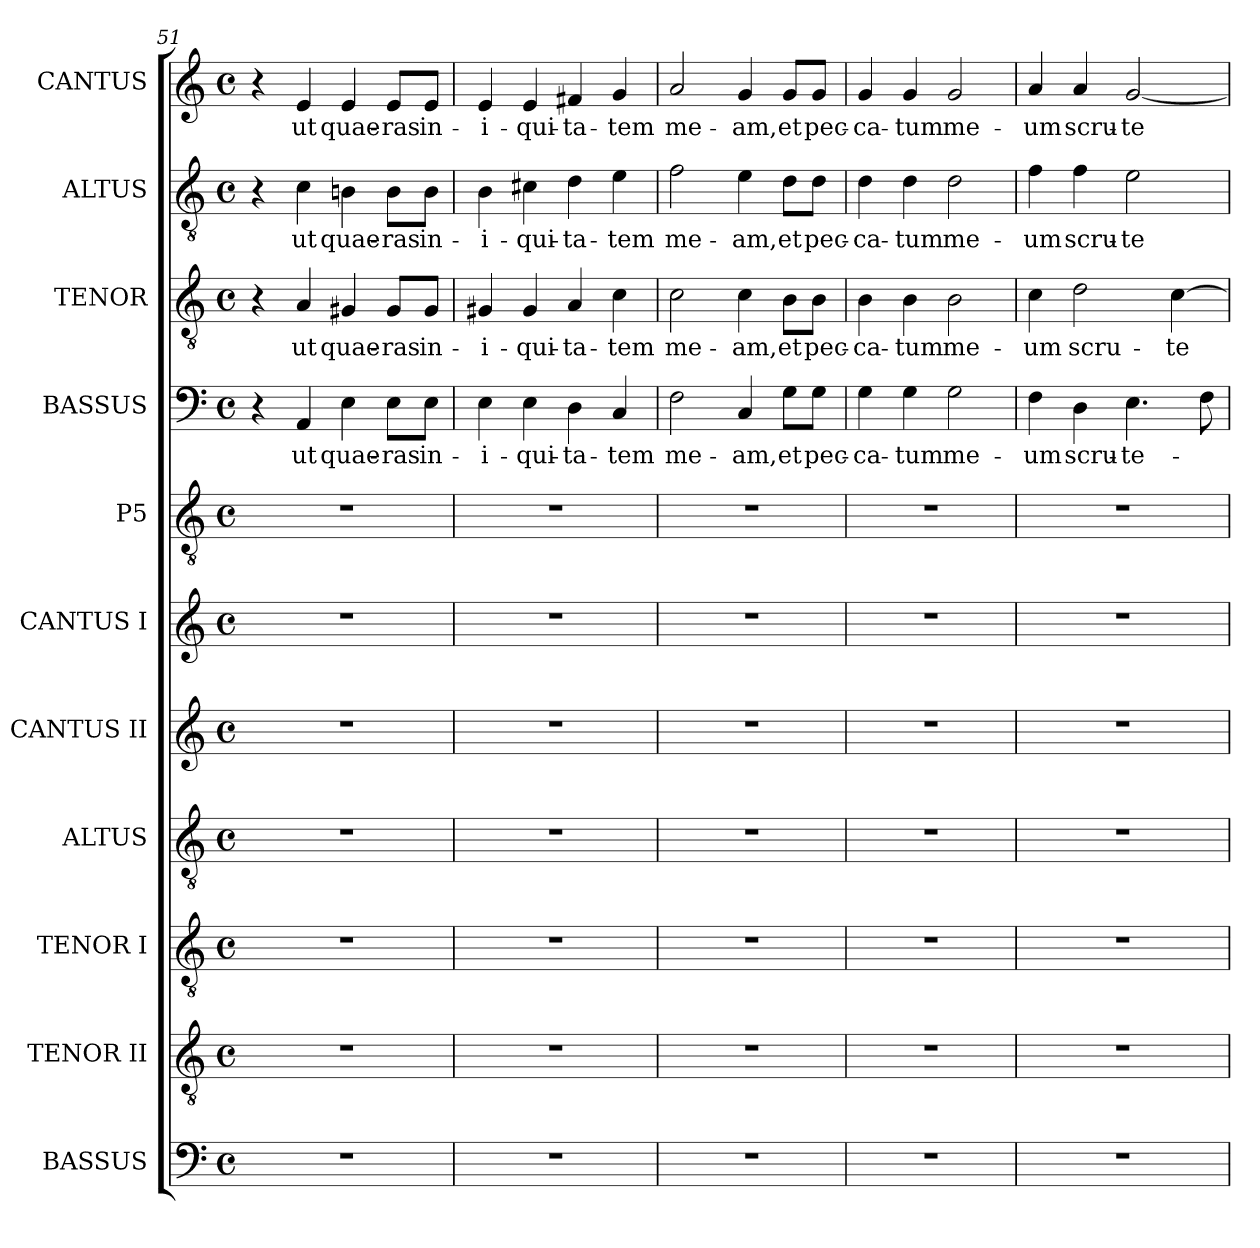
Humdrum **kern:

**kern	**kern	**kern	**kern	**kern	**kern	**kern	**kern	**text	**kern	**text	**kern	**text	**kern	**text
*part11	*part10	*part9	*part8	*part7	*part6	*part5	*part4	*part4	*part3	*part3	*part2	*part2	*part1	*part1
*staff11	*staff10	*staff9	*staff8	*staff7	*staff6	*staff5	*staff4	*staff4	*staff3	*staff3	*staff2	*staff2	*staff1	*staff1
*I"BASSUS	*I"TENOR II	*I"TENOR I	*I"ALTUS	*I"CANTUS II	*I"CANTUS I	*I"P5	*I"BASSUS	*	*I"TENOR	*	*I"ALTUS	*	*I"CANTUS	*
*I'B.	*I'T. II	*I'T. I	*I'A.	*I'C. II	*I'C. I	*	*I'B.	*	*I'T.	*	*I'A.	*	*I'C.	*
*clefF4	*clefGv2	*clefGv2	*clefGv2	*clefG2	*clefG2	*clefGv2	*clefF4	*	*clefGv2	*	*clefGv2	*	*clefG2	*
*	*ITrd7c12	*ITrd7c12	*ITrd7c12	*	*	*ITrd7c12	*	*	*ITrd7c12	*	*ITrd7c12	*	*	*
*k[]	*k[]	*k[]	*k[]	*k[]	*k[]	*k[]	*k[]	*	*k[]	*	*k[]	*	*k[]	*
*a:	*a:	*a:	*a:	*a:	*a:	*a:	*a:	*	*a:	*	*a:	*	*a:	*
*M4/4	*M4/4	*M4/4	*M4/4	*M4/4	*M4/4	*M4/4	*M4/4	*	*M4/4	*	*M4/4	*	*M4/4	*
*met(c)	*met(c)	*met(c)	*met(c)	*met(c)	*met(c)	*met(c)	*met(c)	*	*met(c)	*	*met(c)	*	*met(c)	*
=51	=51	=51	=51	=51	=51	=51	=51	=51	=51	=51	=51	=51	=51	=51
1r	1r	1r	1r	1r	1r	1r	4r	.	4r	.	4r	.	4r	.
!	!	!	!	!	!	!	!	!LO:LY:b:color=#000000	!	!	!	!	!	!
!	!	!	!	!	!	!	!	!	!	!LO:LY:b:color=#000000	!	!	!	!
!	!	!	!	!	!	!	!	!	!	!	!	!LO:LY:b:color=#000000	!	!
!	!	!	!	!	!	!	!	!	!	!	!	!	!	!LO:LY:b:color=#000000
.	.	.	.	.	.	.	4AAi/	ut	4AAi/	ut	4Ci\	ut	4ei/	ut
!	!	!	!	!	!	!	!	!LO:LY:b:color=#000000	!	!	!	!	!	!
!	!	!	!	!	!	!	!	!	!	!LO:LY:b:color=#000000	!	!	!	!
!	!	!	!	!	!	!	!	!	!	!	!	!LO:LY:b:color=#000000	!	!
!	!	!	!	!	!	!	!	!	!	!	!	!	!	!LO:LY:b:color=#000000
.	.	.	.	.	.	.	4Ei\	quae-	4GG#Xi/	quae-	4BBni\	quae-	4ei/	quae-
!	!	!	!	!	!	!	!	!LO:LY:b:color=#000000	!	!	!	!	!	!
!	!	!	!	!	!	!	!	!	!	!LO:LY:b:color=#000000	!	!	!	!
!	!	!	!	!	!	!	!	!	!	!	!	!LO:LY:b:color=#000000	!	!
!	!	!	!	!	!	!	!	!	!	!	!	!	!	!LO:LY:b:color=#000000
.	.	.	.	.	.	.	8Ei\L	-ras	8GG#i/L	-ras	8BBi\L	-ras	8ei/L	-ras
!	!	!	!	!	!	!	!	!LO:LY:b:color=#000000	!	!	!	!	!	!
!	!	!	!	!	!	!	!	!	!	!LO:LY:b:color=#000000	!	!	!	!
!	!	!	!	!	!	!	!	!	!	!	!	!LO:LY:b:color=#000000	!	!
!	!	!	!	!	!	!	!	!	!	!	!	!	!	!LO:LY:b:color=#000000
.	.	.	.	.	.	.	8Ei\J	in-	8GG#i/J	in-	8BBi\J	in-	8ei/J	in-
=52	=52	=52	=52	=52	=52	=52	=52	=52	=52	=52	=52	=52	=52	=52
!	!	!	!	!	!	!	!	!LO:LY:b:color=#000000	!	!	!	!	!	!
!	!	!	!	!	!	!	!	!	!	!LO:LY:b:color=#000000	!	!	!	!
!	!	!	!	!	!	!	!	!	!	!	!	!LO:LY:b:color=#000000	!	!
!	!	!	!	!	!	!	!	!	!	!	!	!	!	!LO:LY:b:color=#000000
1r	1r	1r	1r	1r	1r	1r	4Ei\	-i-	4GG#Xi/	-i-	4BBi\	-i-	4ei/	-i-
!	!	!	!	!	!	!	!	!LO:LY:b:color=#000000	!	!	!	!	!	!
!	!	!	!	!	!	!	!	!	!	!LO:LY:b:color=#000000	!	!	!	!
!	!	!	!	!	!	!	!	!	!	!	!	!LO:LY:b:color=#000000	!	!
!	!	!	!	!	!	!	!	!	!	!	!	!	!	!LO:LY:b:color=#000000
.	.	.	.	.	.	.	4Ei\	-qui-	4GG#i/	-qui-	4C#Xi\	-qui-	4ei/	-qui-
!	!	!	!	!	!	!	!	!LO:LY:b:color=#000000	!	!	!	!	!	!
!	!	!	!	!	!	!	!	!	!	!LO:LY:b:color=#000000	!	!	!	!
!	!	!	!	!	!	!	!	!	!	!	!	!LO:LY:b:color=#000000	!	!
!	!	!	!	!	!	!	!	!	!	!	!	!	!	!LO:LY:b:color=#000000
.	.	.	.	.	.	.	4Di\	-ta-	4AAi/	-ta-	4Di\	-ta-	4f#Xi/	-ta-
!	!	!	!	!	!	!	!	!LO:LY:b:color=#000000	!	!	!	!	!	!
!	!	!	!	!	!	!	!	!	!	!LO:LY:b:color=#000000	!	!	!	!
!	!	!	!	!	!	!	!	!	!	!	!	!LO:LY:b:color=#000000	!	!
!	!	!	!	!	!	!	!	!	!	!	!	!	!	!LO:LY:b:color=#000000
.	.	.	.	.	.	.	4Ci/	-tem	4Ci\	-tem	4Ei\	-tem	4gi/	-tem
=53	=53	=53	=53	=53	=53	=53	=53	=53	=53	=53	=53	=53	=53	=53
!	!	!	!	!	!	!	!	!LO:LY:b:color=#000000	!	!	!	!	!	!
!	!	!	!	!	!	!	!	!	!	!LO:LY:b:color=#000000	!	!	!	!
!	!	!	!	!	!	!	!	!	!	!	!	!LO:LY:b:color=#000000	!	!
!	!	!	!	!	!	!	!	!	!	!	!	!	!	!LO:LY:b:color=#000000
1r	1r	1r	1r	1r	1r	1r	2Fi\	me-	2Ci\	me-	2Fi\	me-	2ai/	me-
!	!	!	!	!	!	!	!	!LO:LY:b:color=#000000	!	!	!	!	!	!
!	!	!	!	!	!	!	!	!	!	!LO:LY:b:color=#000000	!	!	!	!
!	!	!	!	!	!	!	!	!	!	!	!	!LO:LY:b:color=#000000	!	!
!	!	!	!	!	!	!	!	!	!	!	!	!	!	!LO:LY:b:color=#000000
.	.	.	.	.	.	.	4Ci/	-am,	4Ci\	-am,	4Ei\	-am,	4gi/	-am,
!	!	!	!	!	!	!	!	!LO:LY:b:color=#000000	!	!	!	!	!	!
!	!	!	!	!	!	!	!	!	!	!LO:LY:b:color=#000000	!	!	!	!
!	!	!	!	!	!	!	!	!	!	!	!	!LO:LY:b:color=#000000	!	!
!	!	!	!	!	!	!	!	!	!	!	!	!	!	!LO:LY:b:color=#000000
.	.	.	.	.	.	.	8Gi\L	et	8BBi\L	et	8Di\L	et	8gi/L	et
!	!	!	!	!	!	!	!	!LO:LY:b:color=#000000	!	!	!	!	!	!
!	!	!	!	!	!	!	!	!	!	!LO:LY:b:color=#000000	!	!	!	!
!	!	!	!	!	!	!	!	!	!	!	!	!LO:LY:b:color=#000000	!	!
!	!	!	!	!	!	!	!	!	!	!	!	!	!	!LO:LY:b:color=#000000
.	.	.	.	.	.	.	8Gi\J	pec-	8BBi\J	pec-	8Di\J	pec-	8gi/J	pec-
=54	=54	=54	=54	=54	=54	=54	=54	=54	=54	=54	=54	=54	=54	=54
!	!	!	!	!	!	!	!	!LO:LY:b:color=#000000	!	!	!	!	!	!
!	!	!	!	!	!	!	!	!	!	!LO:LY:b:color=#000000	!	!	!	!
!	!	!	!	!	!	!	!	!	!	!	!	!LO:LY:b:color=#000000	!	!
!	!	!	!	!	!	!	!	!	!	!	!	!	!	!LO:LY:b:color=#000000
1r	1r	1r	1r	1r	1r	1r	4Gi\	-ca-	4BBi\	-ca-	4Di\	-ca-	4gi/	-ca-
!	!	!	!	!	!	!	!	!LO:LY:b:color=#000000	!	!	!	!	!	!
!	!	!	!	!	!	!	!	!	!	!LO:LY:b:color=#000000	!	!	!	!
!	!	!	!	!	!	!	!	!	!	!	!	!LO:LY:b:color=#000000	!	!
!	!	!	!	!	!	!	!	!	!	!	!	!	!	!LO:LY:b:color=#000000
.	.	.	.	.	.	.	4Gi\	-tum	4BBi\	-tum	4Di\	-tum	4gi/	-tum
!	!	!	!	!	!	!	!	!LO:LY:b:color=#000000	!	!	!	!	!	!
!	!	!	!	!	!	!	!	!	!	!LO:LY:b:color=#000000	!	!	!	!
!	!	!	!	!	!	!	!	!	!	!	!	!LO:LY:b:color=#000000	!	!
!	!	!	!	!	!	!	!	!	!	!	!	!	!	!LO:LY:b:color=#000000
.	.	.	.	.	.	.	2Gi\	me-	2BBi\	me-	2Di\	me-	2gi/	me-
!!LO:LB:g=z
=55	=55	=55	=55	=55	=55	=55	=55	=55	=55	=55	=55	=55	=55	=55
!	!	!	!	!	!	!	!	!LO:LY:b:color=#000000	!	!	!	!	!	!
!	!	!	!	!	!	!	!	!	!	!LO:LY:b:color=#000000	!	!	!	!
!	!	!	!	!	!	!	!	!	!	!	!	!LO:LY:b:color=#000000	!	!
!	!	!	!	!	!	!	!	!	!	!	!	!	!	!LO:LY:b:color=#000000
1r	1r	1r	1r	1r	1r	1r	4Fi\	-um	4Ci\	-um	4Fi\	-um	4ai/	-um
!	!	!	!	!	!	!	!	!LO:LY:b:color=#000000	!	!	!	!	!	!
!	!	!	!	!	!	!	!	!	!	!LO:LY:b:color=#000000	!	!	!	!
!	!	!	!	!	!	!	!	!	!	!	!	!LO:LY:b:color=#000000	!	!
!	!	!	!	!	!	!	!	!	!	!	!	!	!	!LO:LY:b:color=#000000
.	.	.	.	.	.	.	4Di\	scru-	2Di\	scru-	4Fi\	scru-	4ai/	scru-
!	!	!	!	!	!	!	!	!LO:LY:b:color=#000000	!	!	!	!	!	!
!	!	!	!	!	!	!	!	!	!	!	!	!LO:LY:b:color=#000000	!	!
!	!	!	!	!	!	!	!	!	!	!	!	!	!	!LO:LY:b:color=#000000
.	.	.	.	.	.	.	4.Ei\	-te-	.	.	2Ei\	-te-	[2gi/	-te-
!	!	!	!	!	!	!	!	!	!	!LO:LY:b:color=#000000	!	!	!	!
.	.	.	.	.	.	.	.	.	[4Ci\	-te-	.	.	.	.
.	.	.	.	.	.	.	8Fi\	.	.	.	.	.	.	.
=	=	=	=	=	=	=	=	=	=	=	=	=	=	=
*-	*-	*-	*-	*-	*-	*-	*-	*-	*-	*-	*-	*-	*-	*-
